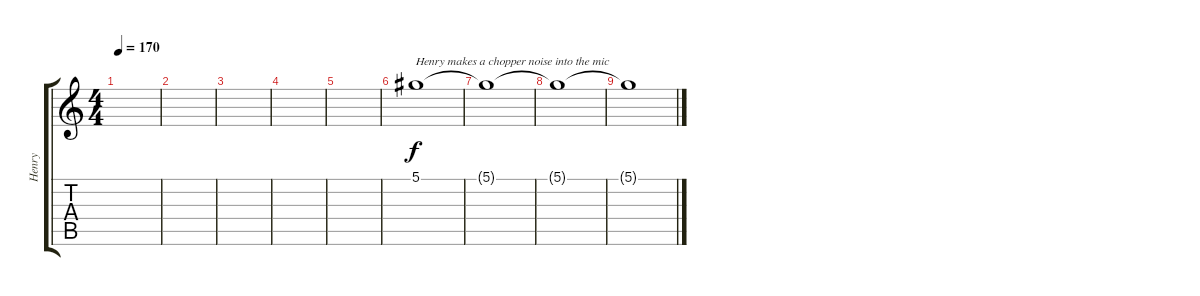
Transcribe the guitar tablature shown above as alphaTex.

\track ("Henry" "Henry") {instrument distortionguitar}
\staff {score tabs}
\tuning (Eb4 Bb3 Gb3 Db3 Ab2 Db2) {hide}
\ts (4 4)
\tempo 170
\clef g2
\ks c
|
|
|
|
|
5.1.1{txt "Henry makes a chopper noise into the mic" instrument helicopter} |
5.1{t}.1 |
5.1{t}.1 |
5.1{t}.1
